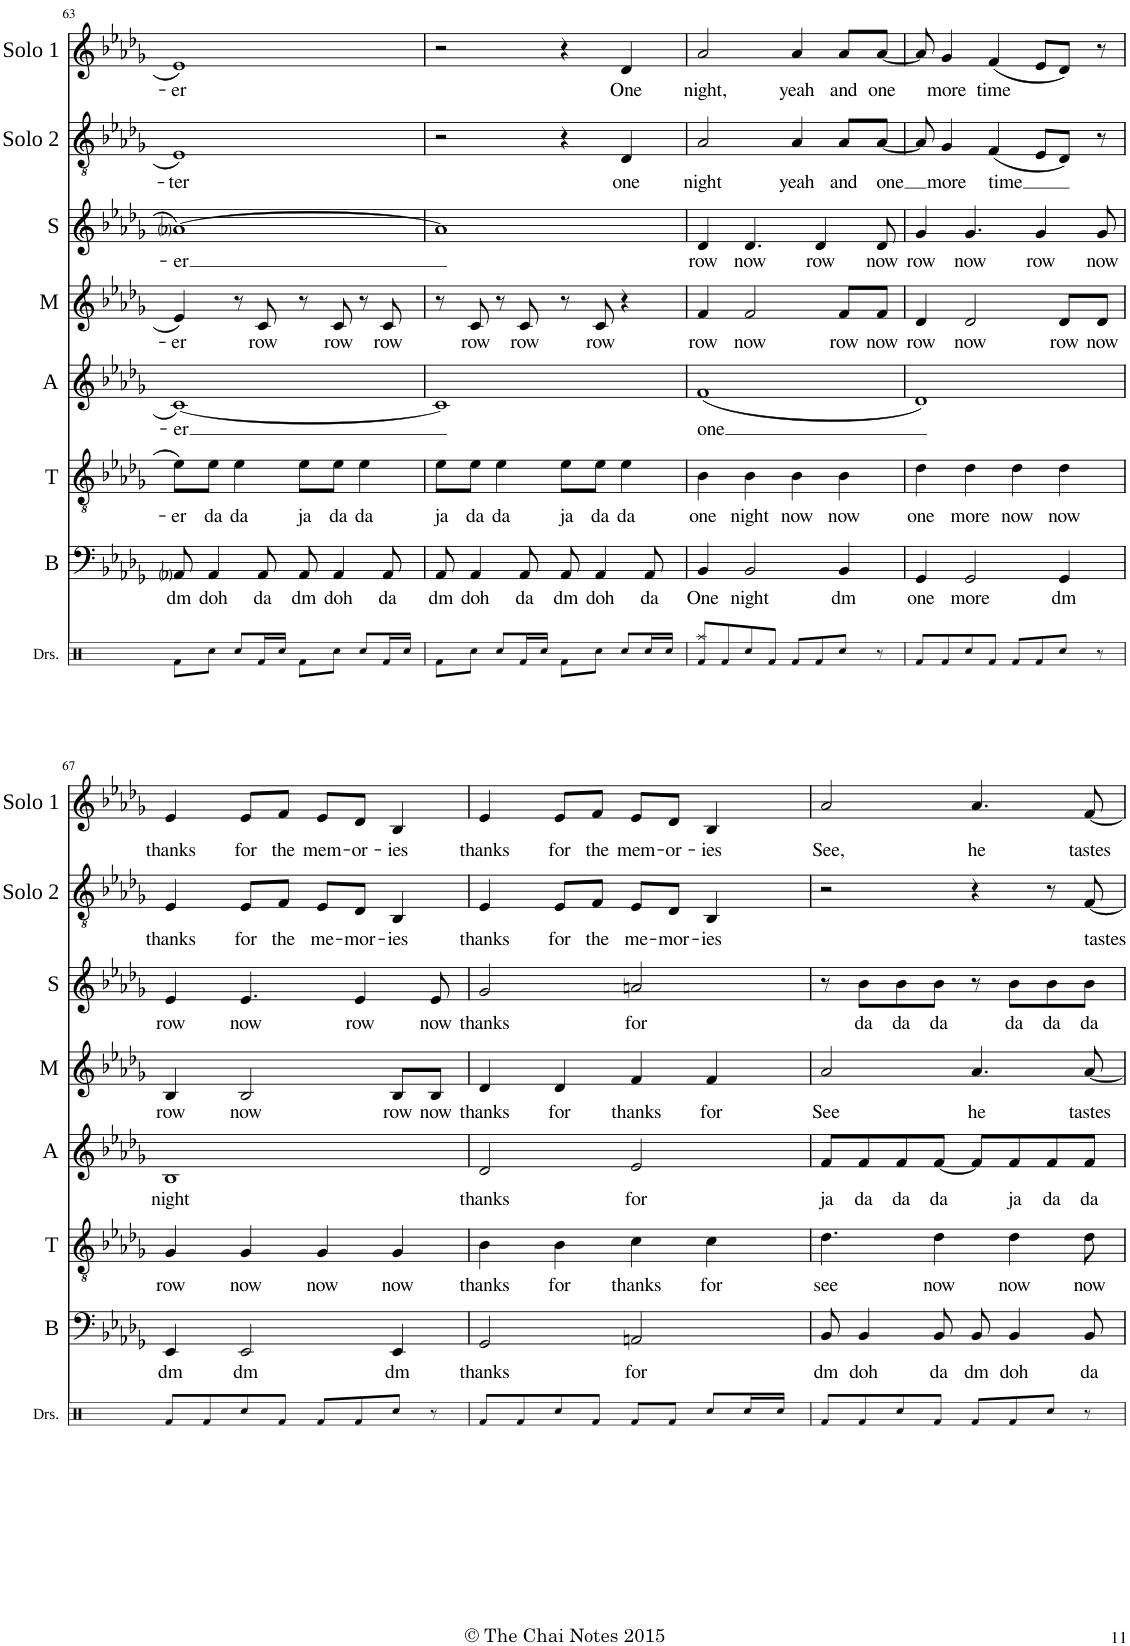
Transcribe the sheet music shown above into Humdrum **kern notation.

**kern	**text	**kern	**text	**kern	**text	**kern	**text	**kern	**text	**kern	**text	**kern	**text
*part7	*part7	*part6	*part6	*part5	*part5	*part4	*part4	*part3	*part3	*part2	*part2	*part1	*part1
*staff7	*staff7	*staff6	*staff6	*staff5	*staff5	*staff4	*staff4	*staff3	*staff3	*staff2	*staff2	*staff1	*staff1
*I"Bass	*	*I"Tenor	*	*I"Alto	*	*I"Mezzo	*	*I"Soprano	*	*I"Solo 2	*	*I"Solo 1	*
*I'B	*	*I'T	*	*I'A	*	*I'M	*	*I'S	*	*I'Solo 2	*	*I'Solo 1	*
!!LO:PB:g=z
*clefF4	*	*clefGv2	*	*clefG2	*	*clefG2	*	*clefG2	*	*clefGv2	*	*clefG2	*
*k[b-e-a-d-g-]	*	*k[b-e-a-d-g-]	*	*k[b-e-a-d-g-]	*	*k[b-e-a-d-g-]	*	*k[b-e-a-d-g-]	*	*k[b-e-a-d-g-]	*	*k[b-e-a-d-g-]	*
*M4/4	*	*M4/4	*	*M4/4	*	*M4/4	*	*M4/4	*	*M4/4	*	*M4/4	*
=63	=63	=63	=63	=63	=63	=63	=63	=63	=63	=63	=63	=63	=63
!	!LO:LY:b	!	!LO:LY:b	!	!LO:LY:b	!	!LO:LY:b	!	!LO:LY:b	!	!LO:LY:b	!	!LO:LY:b
8AA-i/	dm	8e-\L	-er	[1c	-er	4e-/	-er	[>1a-i	-er	1E-	-ter	1e-	-er
!	!LO:LY:b	!	!LO:LY:b	!	!	!	!	!	!	!	!	!	!
4AA-/	doh	8e-\J	da	.	.	.	.	.	.	.	.	.	.
!	!	!	!LO:LY:b	!	!	!	!	!	!	!	!	!	!
.	.	4e-\	da	.	.	8r	.	.	.	.	.	.	.
!	!LO:LY:b	!	!	!	!	!	!LO:LY:b	!	!	!	!	!	!
8AA-/	da	.	.	.	.	8c/	row	.	.	.	.	.	.
!	!LO:LY:b	!	!LO:LY:b	!	!	!	!	!	!	!	!	!	!
8AA-/	dm	8e-\L	ja	.	.	8r	.	.	.	.	.	.	.
!	!LO:LY:b	!	!LO:LY:b	!	!	!	!LO:LY:b	!	!	!	!	!	!
4AA-/	doh	8e-\J	da	.	.	8c/	row	.	.	.	.	.	.
!	!	!	!LO:LY:b	!	!	!	!	!	!	!	!	!	!
.	.	4e-\	da	.	.	8r	.	.	.	.	.	.	.
!	!LO:LY:b	!	!	!	!	!	!LO:LY:b	!	!	!	!	!	!
8AA-/	da	.	.	.	.	8c/	row	.	.	.	.	.	.
=64	=64	=64	=64	=64	=64	=64	=64	=64	=64	=64	=64	=64	=64
!	!LO:LY:b	!	!LO:LY:b	!	!	!	!	!	!	!	!	!	!
8AA-/	dm	8e-\L	ja	1c]	.	8r	.	1a-]	.	2r	.	2r	.
!	!LO:LY:b	!	!LO:LY:b	!	!	!	!LO:LY:b	!	!	!	!	!	!
4AA-/	doh	8e-\J	da	.	.	8c/	row	.	.	.	.	.	.
!	!	!	!LO:LY:b	!	!	!	!	!	!	!	!	!	!
.	.	4e-\	da	.	.	8r	.	.	.	.	.	.	.
!	!LO:LY:b	!	!	!	!	!	!LO:LY:b	!	!	!	!	!	!
8AA-/	da	.	.	.	.	8c/	row	.	.	.	.	.	.
!	!LO:LY:b	!	!LO:LY:b	!	!	!	!	!	!	!	!	!	!
8AA-/	dm	8e-\L	ja	.	.	8r	.	.	.	4r	.	4r	.
!	!LO:LY:b	!	!LO:LY:b	!	!	!	!LO:LY:b	!	!	!	!	!	!
4AA-/	doh	8e-\J	da	.	.	8c/	row	.	.	.	.	.	.
!	!	!	!LO:LY:b	!	!	!	!	!	!	!	!LO:LY:b	!	!LO:LY:b
.	.	4e-\	da	.	.	4r	.	.	.	4D-/	one	4d-/	One
!	!LO:LY:b	!	!	!	!	!	!	!	!	!	!	!	!
8AA-/	da	.	.	.	.	.	.	.	.	.	.	.	.
=65	=65	=65	=65	=65	=65	=65	=65	=65	=65	=65	=65	=65	=65
!	!LO:LY:b	!	!LO:LY:b	!	!LO:LY:b	!	!LO:LY:b	!	!LO:LY:b	!	!LO:LY:b	!	!LO:LY:b
4BB-/	One	4B-\	one	(1f	one	4f/	row	4d-/	row	2A-/	night	2a-/	night,
!	!LO:LY:b	!	!LO:LY:b	!	!	!	!LO:LY:b	!	!LO:LY:b	!	!	!	!
2BB-/	night	4B-\	night	.	.	2f/	now	4.d-/	now	.	.	.	.
!	!	!	!LO:LY:b	!	!	!	!	!	!	!	!LO:LY:b	!	!LO:LY:b
.	.	4B-\	now	.	.	.	.	.	.	4A-/	yeah	4a-/	yeah
!	!	!	!	!	!	!	!	!	!LO:LY:b	!	!	!	!
.	.	.	.	.	.	.	.	4d-/	row	.	.	.	.
!	!LO:LY:b	!	!LO:LY:b	!	!	!	!LO:LY:b	!	!	!	!LO:LY:b	!	!LO:LY:b
4BB-/	dm	4B-\	now	.	.	8f/L	row	.	.	8A-/L	and	8a-/L	and
!	!	!	!	!	!	!	!LO:LY:b	!	!LO:LY:b	!	!LO:LY:b	!	!LO:LY:b
.	.	.	.	.	.	8f/J	now	8d-/	now	[8A-/J	one	[8a-/J	one
=66	=66	=66	=66	=66	=66	=66	=66	=66	=66	=66	=66	=66	=66
!	!LO:LY:b	!	!LO:LY:b	!	!	!	!LO:LY:b	!	!LO:LY:b	!	!	!	!
4GG-/	one	4d-\	one	1d-)	.	4d-/	row	4g-/	row	8A-/]	.	8a-/]	.
!	!	!	!	!	!	!	!	!	!	!	!LO:LY:b	!	!LO:LY:b
.	.	.	.	.	.	.	.	.	.	4G-/	more	4g-/	more
!	!LO:LY:b	!	!LO:LY:b	!	!	!	!LO:LY:b	!	!LO:LY:b	!	!	!	!
2GG-/	more	4d-\	more	.	.	2d-/	now	4.g-/	now	.	.	.	.
!	!	!	!	!	!	!	!	!	!	!	!LO:LY:b	!	!LO:LY:b
.	.	.	.	.	.	.	.	.	.	(4F/	time	(4f/	time
!	!	!	!LO:LY:b	!	!	!	!	!	!	!	!	!	!
.	.	4d-\	now	.	.	.	.	.	.	.	.	.	.
!	!	!	!	!	!	!	!	!	!LO:LY:b	!	!	!	!
.	.	.	.	.	.	.	.	4g-/	row	8E-/L	.	8e-/L	.
!	!LO:LY:b	!	!LO:LY:b	!	!	!	!LO:LY:b	!	!	!	!	!	!
4GG-/	dm	4d-\	now	.	.	8d-/L	row	.	.	8D-/J)	.	8d-/J)	.
!	!	!	!	!	!	!	!LO:LY:b	!	!LO:LY:b	!	!	!	!
.	.	.	.	.	.	8d-/J	now	8g-/	now	8r	.	8r	.
!!LO:LB:g=z
=67	=67	=67	=67	=67	=67	=67	=67	=67	=67	=67	=67	=67	=67
!	!LO:LY:b	!	!LO:LY:b	!	!LO:LY:b	!	!LO:LY:b	!	!LO:LY:b	!	!LO:LY:b	!	!LO:LY:b
4EE-/	dm	4G-/	row	1B-	night	4B-/	row	4e-/	row	4E-/	thanks	4e-/	thanks
!	!LO:LY:b	!	!LO:LY:b	!	!	!	!LO:LY:b	!	!LO:LY:b	!	!LO:LY:b	!	!LO:LY:b
2EE-/	dm	4G-/	now	.	.	2B-/	now	4.e-/	now	8E-/L	for	8e-/L	for
!	!	!	!	!	!	!	!	!	!	!	!LO:LY:b	!	!LO:LY:b
.	.	.	.	.	.	.	.	.	.	8F/J	the	8f/J	the
!	!	!	!LO:LY:b	!	!	!	!	!	!	!	!LO:LY:b	!	!LO:LY:b
.	.	4G-/	now	.	.	.	.	.	.	8E-/L	me-	8e-/L	mem-
!	!	!	!	!	!	!	!	!	!LO:LY:b	!	!LO:LY:b	!	!LO:LY:b
.	.	.	.	.	.	.	.	4e-/	row	8D-/J	-mor-	8d-/J	-or-
!	!LO:LY:b	!	!LO:LY:b	!	!	!	!LO:LY:b	!	!	!	!LO:LY:b	!	!LO:LY:b
4EE-/	dm	4G-/	now	.	.	8B-/L	row	.	.	4BB-/	-ies	4B-/	-ies
!	!	!	!	!	!	!	!LO:LY:b	!	!LO:LY:b	!	!	!	!
.	.	.	.	.	.	8B-/J	now	8e-/	now	.	.	.	.
=68	=68	=68	=68	=68	=68	=68	=68	=68	=68	=68	=68	=68	=68
!	!LO:LY:b	!	!LO:LY:b	!	!LO:LY:b	!	!LO:LY:b	!	!LO:LY:b	!	!LO:LY:b	!	!LO:LY:b
2GG-/	thanks	4B-\	thanks	2d-/	thanks	4d-/	thanks	2g-/	thanks	4E-/	thanks	4e-/	thanks
!	!	!	!LO:LY:b	!	!	!	!LO:LY:b	!	!	!	!LO:LY:b	!	!LO:LY:b
.	.	4B-\	for	.	.	4d-/	for	.	.	8E-/L	for	8e-/L	for
!	!	!	!	!	!	!	!	!	!	!	!LO:LY:b	!	!LO:LY:b
.	.	.	.	.	.	.	.	.	.	8F/J	the	8f/J	the
!	!LO:LY:b	!	!LO:LY:b	!	!LO:LY:b	!	!LO:LY:b	!	!LO:LY:b	!	!LO:LY:b	!	!LO:LY:b
2AAn/	for	4c\	thanks	2e-/	for	4f/	thanks	2an/	for	8E-/L	me-	8e-/L	mem-
!	!	!	!	!	!	!	!	!	!	!	!LO:LY:b	!	!LO:LY:b
.	.	.	.	.	.	.	.	.	.	8D-/J	-mor-	8d-/J	-or-
!	!	!	!LO:LY:b	!	!	!	!LO:LY:b	!	!	!	!LO:LY:b	!	!LO:LY:b
.	.	4c\	for	.	.	4f/	for	.	.	4BB-/	-ies	4B-/	-ies
=69	=69	=69	=69	=69	=69	=69	=69	=69	=69	=69	=69	=69	=69
!	!LO:LY:b	!	!LO:LY:b	!	!LO:LY:b	!	!LO:LY:b	!	!	!	!	!	!LO:LY:b
8BB-/	dm	4.d-\	see	8f/L	ja	2a-/	See	8r	.	2r	.	2a-/	See,
!	!LO:LY:b	!	!	!	!LO:LY:b	!	!	!	!LO:LY:b	!	!	!	!
4BB-/	doh	.	.	8f/	da	.	.	8b-\L	da	.	.	.	.
!	!	!	!	!	!LO:LY:b	!	!	!	!LO:LY:b	!	!	!	!
.	.	.	.	8f/	da	.	.	8b-\	da	.	.	.	.
!	!LO:LY:b	!	!LO:LY:b	!	!LO:LY:b	!	!	!	!LO:LY:b	!	!	!	!
8BB-/	da	4d-\	now	[8f/J	da	.	.	8b-\J	da	.	.	.	.
!	!LO:LY:b	!	!	!	!	!	!LO:LY:b	!	!	!	!	!	!LO:LY:b
8BB-/	dm	.	.	8f/L]	.	4.a-/	he	8r	.	4r	.	4.a-/	he
!	!LO:LY:b	!	!LO:LY:b	!	!LO:LY:b	!	!	!	!LO:LY:b	!	!	!	!
4BB-/	doh	4d-\	now	8f/	ja	.	.	8b-\L	da	.	.	.	.
!	!	!	!	!	!LO:LY:b	!	!	!	!LO:LY:b	!	!	!	!
.	.	.	.	8f/	da	.	.	8b-\	da	8r	.	.	.
!	!LO:LY:b	!	!LO:LY:b	!	!LO:LY:b	!	!LO:LY:b	!	!LO:LY:b	!	!LO:LY:b	!	!LO:LY:b
8BB-/	da	8d-\	now	8f/J	da	[8a-/	tastes	8b-\J	da	[8F/	tastes	[8f/	tastes
=	=	=	=	=	=	=	=	=	=	=	=	=	=
*-	*-	*-	*-	*-	*-	*-	*-	*-	*-	*-	*-	*-	*-
